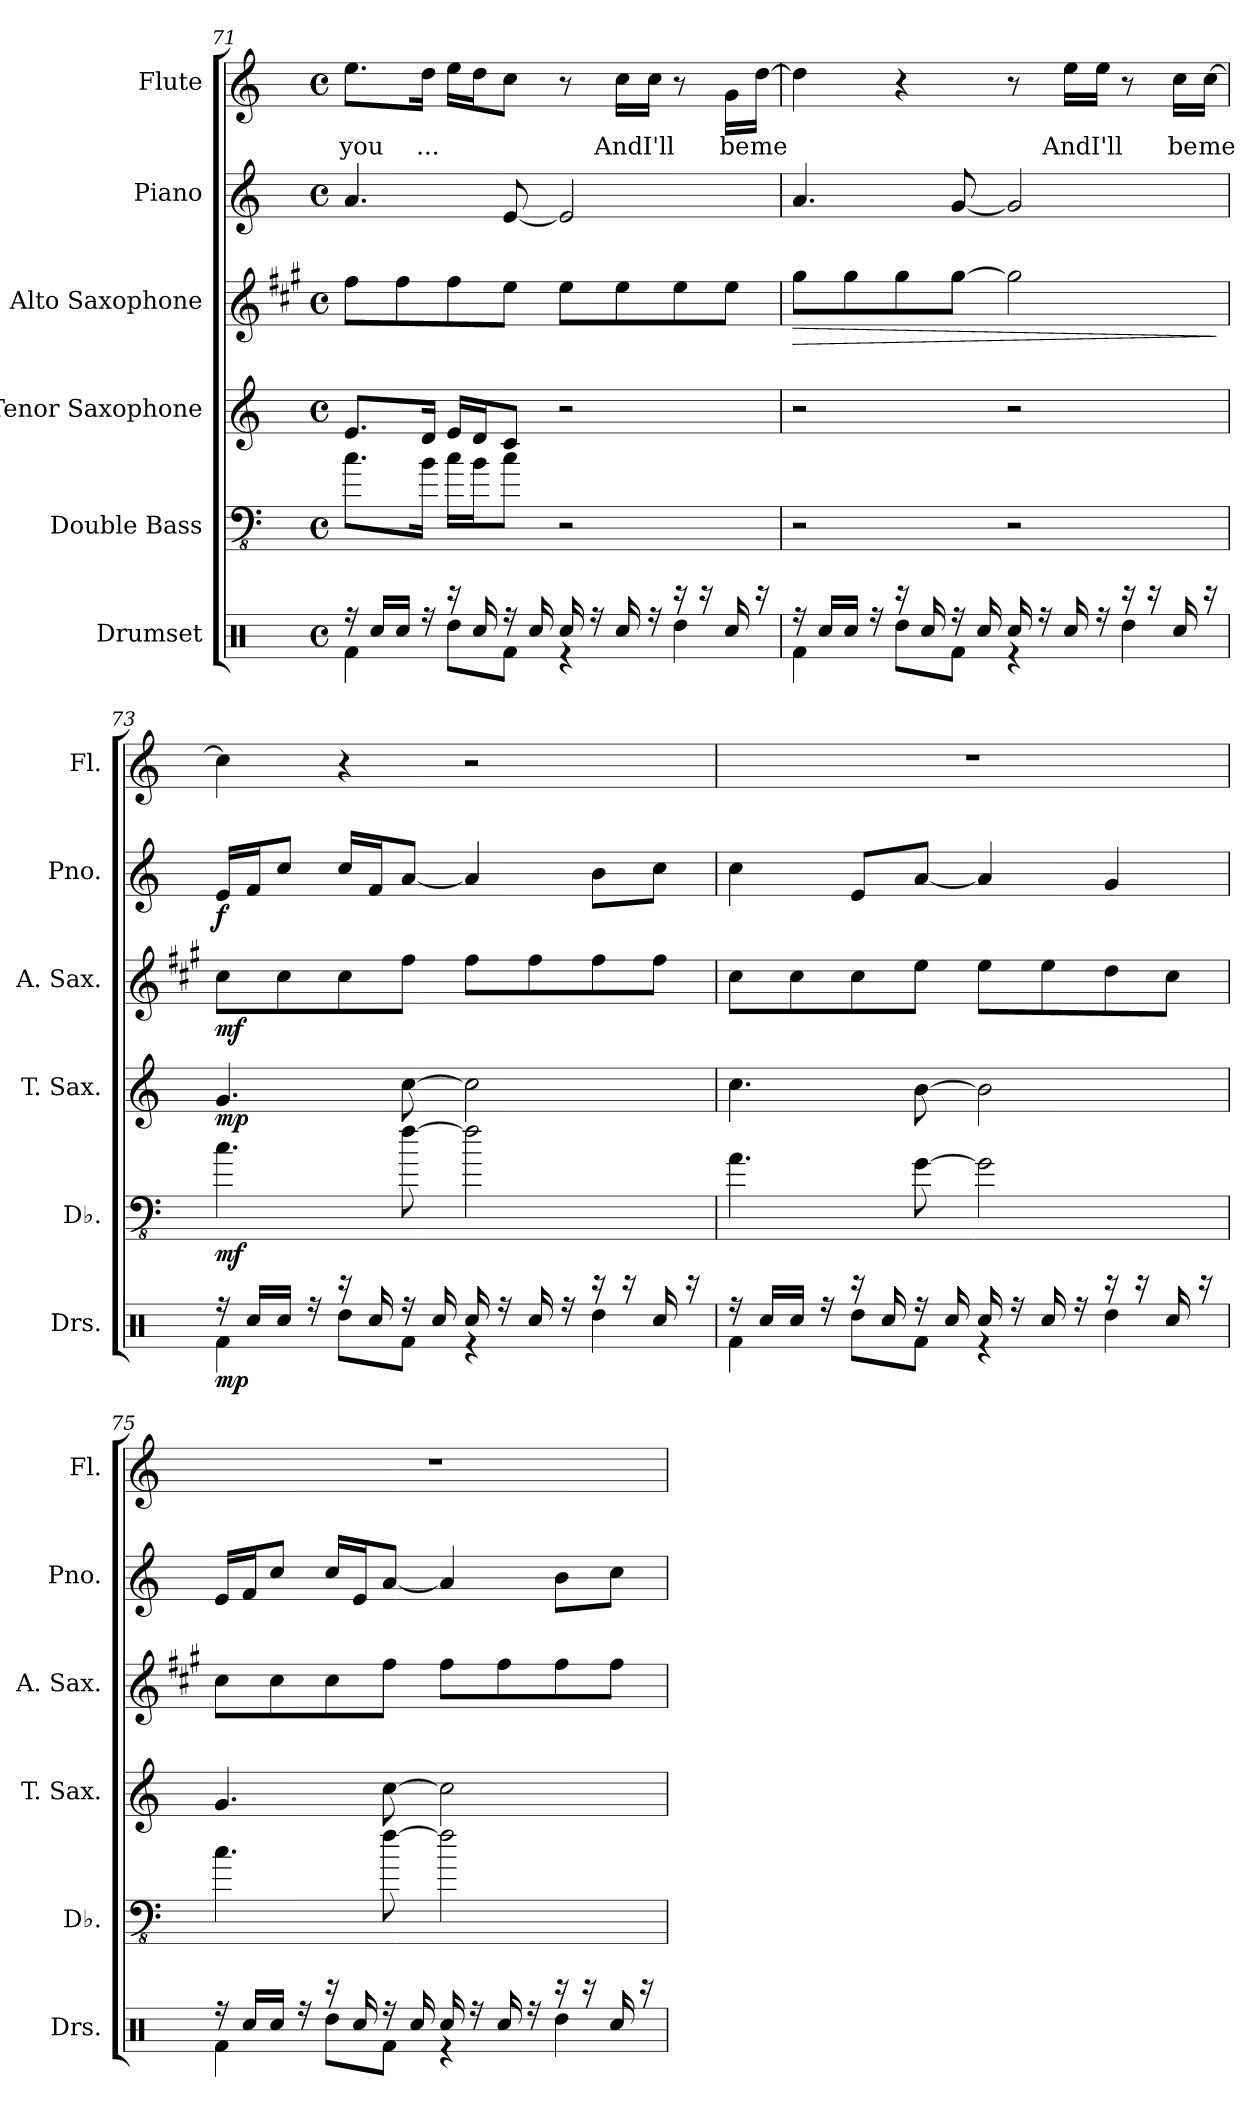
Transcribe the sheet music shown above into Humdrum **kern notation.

**kern	**dynam	**kern	**dynam	**kern	**dynam	**kern	**dynam	**kern	**dynam	**kern	**text
*part6	*part6	*part5	*part5	*part4	*part4	*part3	*part3	*part2	*part2	*part1	*part1
*staff6	*staff6	*staff5	*staff5	*staff4	*staff4	*staff3	*staff3	*staff2	*staff2	*staff1	*staff1
*I"Drumset	*	*I"Double Bass	*	*I"Tenor Saxophone	*	*I"Alto Saxophone	*	*I"Piano	*	*I"Flute	*
*I'Drs.	*	*I'Db.	*	*I'T. Sax.	*	*I'A. Sax.	*	*I'Pno.	*	*I'Fl.	*
!!LO:LB:g=z
*clefX	*	*clefFv4	*	*clefG2	*	*clefG2	*	*clefG2	*	*clefG2	*
*	*	*ITrd7c12	*	*ITrd8c14	*	*ITrd5c9	*	*	*	*	*
*k[]	*	*k[]	*	*k[]	*	*k[]	*	*k[]	*	*k[]	*
*M4/4	*	*M4/4	*	*M4/4	*	*M4/4	*	*M4/4	*	*M4/4	*
*met(c)	*	*met(c)	*	*met(c)	*	*met(c)	*	*met(c)	*	*met(c)	*
=71	=71	=71	=71	=71	=71	=71	=71	=71	=71	=71	=71
*^	*	*	*	*	*	*	*	*	*	*	*
16r	4Rf\	.	8.C\L	.	8.E/L	.	8a\L	.	4.a/	.	8.ee\L	you
16Rcc/LL	.	.	.	.	.	.	.	.	.	.	.	.
16Rcc/JJ	.	.	.	.	.	.	8a\	.	.	.	.	.
16r	.	.	16BB\Jk	.	16D/Jk	.	.	.	.	.	16dd\Jk	...
16r	8Rdd\L	.	16C\LL	.	16E/LL	.	8a\	.	.	.	16ee\LL	.
16Rcc/	.	.	16BB\J	.	16D/J	.	.	.	.	.	16dd\J	.
16r	8Rf\J	.	8C\J	.	8C/J	.	8g\J	.	[8e/	.	8cc\J	.
16Rcc/	.	.	.	.	.	.	.	.	.	.	.	.
16Rcc/	4r	.	2r	.	2r	.	8g\L	.	2e/]	.	8r	.
16r	.	.	.	.	.	.	.	.	.	.	.	.
16Rcc/	.	.	.	.	.	.	8g\	.	.	.	16cc\LL	And
16r	.	.	.	.	.	.	.	.	.	.	16cc\JJ	I'll
16r	4Rdd\	.	.	.	.	.	8g\	.	.	.	8r	.
16r	.	.	.	.	.	.	.	.	.	.	.	.
16Rcc/	.	.	.	.	.	.	8g\J	.	.	.	16g\LL	be
16r	.	.	.	.	.	.	.	.	.	.	[16dd\JJ	me
=72	=72	=72	=72	=72	=72	=72	=72	=72	=72	=72	=72	=72
!	!	!	!	!	!	!	!	!LO:HP:b	!	!	!	!
16r	4Rf\	.	2r	.	2r	.	8b\L	>	4.a/	.	4dd\]	.
16Rcc/LL	.	.	.	.	.	.	.	.	.	.	.	.
16Rcc/JJ	.	.	.	.	.	.	8b\	.	.	.	.	.
16r	.	.	.	.	.	.	.	.	.	.	.	.
16r	8Rdd\L	.	.	.	.	.	8b\	.	.	.	4r	.
16Rcc/	.	.	.	.	.	.	.	.	.	.	.	.
16r	8Rf\J	.	.	.	.	.	[8b\J	.	[8g/	.	.	.
16Rcc/	.	.	.	.	.	.	.	.	.	.	.	.
16Rcc/	4r	.	2r	.	2r	.	2b\]	.	2g/]	.	8r	.
16r	.	.	.	.	.	.	.	.	.	.	.	.
16Rcc/	.	.	.	.	.	.	.	.	.	.	16ee\LL	And
16r	.	.	.	.	.	.	.	.	.	.	16ee\JJ	I'll
16r	4Rdd\	.	.	.	.	.	.	.	.	.	8r	.
16r	.	.	.	.	.	.	.	.	.	.	.	.
16Rcc/	.	.	.	.	.	.	.	.	.	.	16cc\LL	be
16r	.	.	.	.	.	.	.	.	.	.	[16cc\JJ	me
*v	*v	*	*	*	*	*	*	*	*	*	*	*
.	.	.	.	.	.	.	]	.	.	.	.
!!LO:PB:g=z
=73	=73	=73	=73	=73	=73	=73	=73	=73	=73	=73	=73
*^	*	*	*	*	*	*	*	*	*	*	*
!	!	!LO:DY:b	!	!LO:DY:b	!	!LO:DY:b	!	!LO:DY:b	!	!LO:DY:b	!	!
16r	4Rf\	mp	4.C\	mf	4.G/	mp	8e\L	mf	16e/LL	f	4cc\]	.
16Rcc/LL	.	.	.	.	.	.	.	.	16f/J	.	.	.
16Rcc/JJ	.	.	.	.	.	.	8e\	.	8cc/J	.	.	.
16r	.	.	.	.	.	.	.	.	.	.	.	.
16r	8Rdd\L	.	.	.	.	.	8e\	.	16cc/LL	.	4r	.
16Rcc/	.	.	.	.	.	.	.	.	16f/J	.	.	.
16r	8Rf\J	.	[8F\	.	[8c\	.	8a\J	.	[8a/J	.	.	.
16Rcc/	.	.	.	.	.	.	.	.	.	.	.	.
16Rcc/	4r	.	2F\]	.	2c\]	.	8a\L	.	4a/]	.	2r	.
16r	.	.	.	.	.	.	.	.	.	.	.	.
16Rcc/	.	.	.	.	.	.	8a\	.	.	.	.	.
16r	.	.	.	.	.	.	.	.	.	.	.	.
16r	4Rdd\	.	.	.	.	.	8a\	.	8b\L	.	.	.
16r	.	.	.	.	.	.	.	.	.	.	.	.
16Rcc/	.	.	.	.	.	.	8a\J	.	8cc\J	.	.	.
16r	.	.	.	.	.	.	.	.	.	.	.	.
=74	=74	=74	=74	=74	=74	=74	=74	=74	=74	=74	=74	=74
16r	4Rf\	.	4.AA\	.	4.c\	.	8e\L	.	4cc\	.	1r	.
16Rcc/LL	.	.	.	.	.	.	.	.	.	.	.	.
16Rcc/JJ	.	.	.	.	.	.	8e\	.	.	.	.	.
16r	.	.	.	.	.	.	.	.	.	.	.	.
16r	8Rdd\L	.	.	.	.	.	8e\	.	8e/L	.	.	.
16Rcc/	.	.	.	.	.	.	.	.	.	.	.	.
16r	8Rf\J	.	[8GG\	.	[8B\	.	8g\J	.	[8a/J	.	.	.
16Rcc/	.	.	.	.	.	.	.	.	.	.	.	.
16Rcc/	4r	.	2GG\]	.	2B\]	.	8g\L	.	4a/]	.	.	.
16r	.	.	.	.	.	.	.	.	.	.	.	.
16Rcc/	.	.	.	.	.	.	8g\	.	.	.	.	.
16r	.	.	.	.	.	.	.	.	.	.	.	.
16r	4Rdd\	.	.	.	.	.	8f\	.	4g/	.	.	.
16r	.	.	.	.	.	.	.	.	.	.	.	.
16Rcc/	.	.	.	.	.	.	8e\J	.	.	.	.	.
16r	.	.	.	.	.	.	.	.	.	.	.	.
!!LO:LB:g=z
=75	=75	=75	=75	=75	=75	=75	=75	=75	=75	=75	=75	=75
16r	4Rf\	.	4.C\	.	4.G/	.	8e\L	.	16e/LL	.	1r	.
16Rcc/LL	.	.	.	.	.	.	.	.	16f/J	.	.	.
16Rcc/JJ	.	.	.	.	.	.	8e\	.	8cc/J	.	.	.
16r	.	.	.	.	.	.	.	.	.	.	.	.
16r	8Rdd\L	.	.	.	.	.	8e\	.	16cc/LL	.	.	.
16Rcc/	.	.	.	.	.	.	.	.	16e/J	.	.	.
16r	8Rf\J	.	[8F\	.	[8c\	.	8a\J	.	[8a/J	.	.	.
16Rcc/	.	.	.	.	.	.	.	.	.	.	.	.
16Rcc/	4r	.	2F\]	.	2c\]	.	8a\L	.	4a/]	.	.	.
16r	.	.	.	.	.	.	.	.	.	.	.	.
16Rcc/	.	.	.	.	.	.	8a\	.	.	.	.	.
16r	.	.	.	.	.	.	.	.	.	.	.	.
16r	4Rdd\	.	.	.	.	.	8a\	.	8b\L	.	.	.
16r	.	.	.	.	.	.	.	.	.	.	.	.
16Rcc/	.	.	.	.	.	.	8a\J	.	8cc\J	.	.	.
16r	.	.	.	.	.	.	.	.	.	.	.	.
*v	*v	*	*	*	*	*	*	*	*	*	*	*
=	=	=	=	=	=	=	=	=	=	=	=
*-	*-	*-	*-	*-	*-	*-	*-	*-	*-	*-	*-
